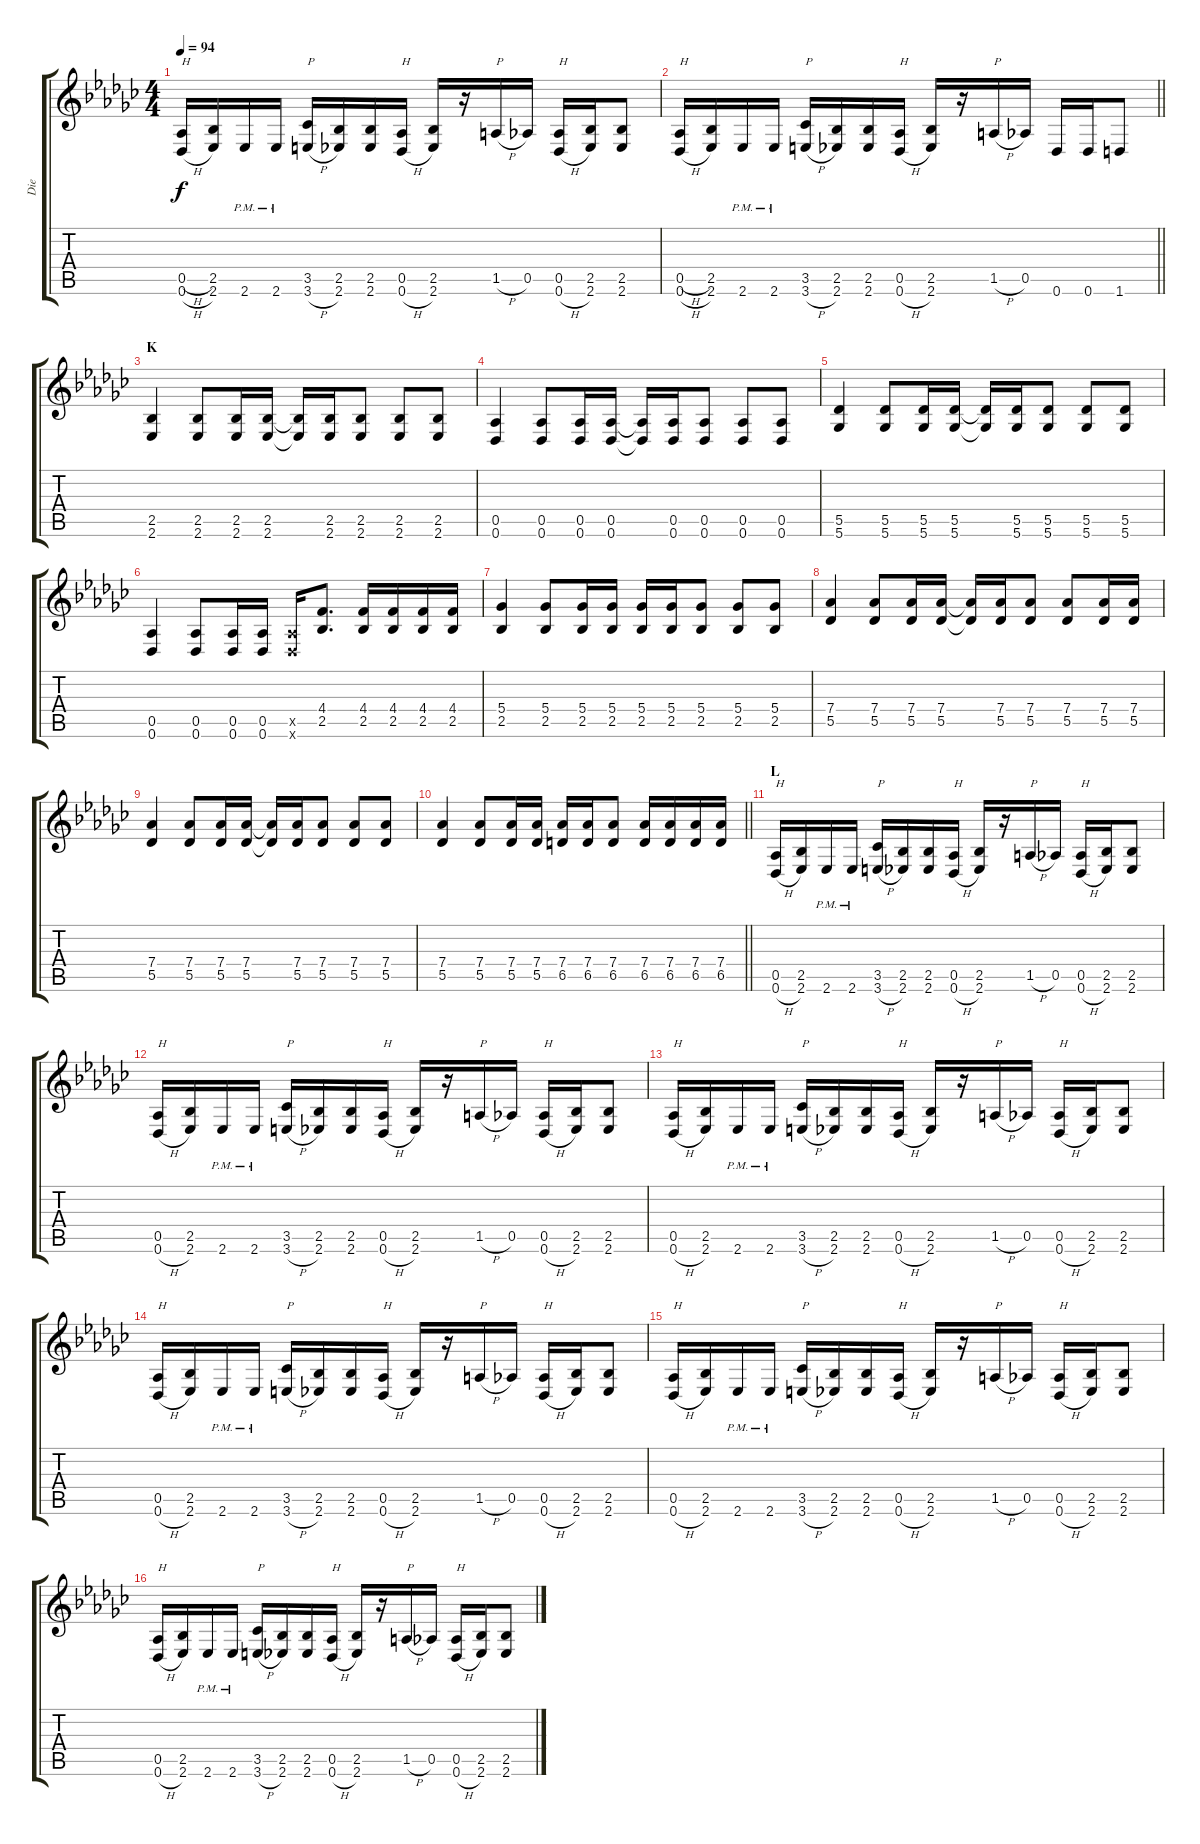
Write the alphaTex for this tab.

\track ("Die" "Die") {instrument distortionguitar}
\staff {score tabs}
\tuning (Eb4 Bb3 Gb3 Db3 Ab2 Db2) {hide}
\ts (4 4)
\tempo 94
\clef g2
\ks ebminor
(0.5{h} 0.6{h}).16{txt "H" dy f} (2.5 2.6).16 2.6{pm}.16 2.6{pm}.16 (3.5 3.6{h}).16{txt "P"} (2.5 2.6).16 (2.5 2.6).16 (0.5 0.6{h}).16{txt "H"} (2.5 2.6).16 r.16 1.5{h}.16{txt "P"} 0.5.16 (0.5 0.6{h}).16{txt "H"} (2.5 2.6).16 (2.5 2.6).8 |
\barLineRight lightlight
(0.5{h} 0.6{h}).16{txt "H"} (2.5 2.6).16 2.6{pm}.16 2.6{pm}.16 (3.5 3.6{h}).16{txt "P"} (2.5 2.6).16 (2.5 2.6).16 (0.5 0.6{h}).16{txt "H"} (2.5 2.6).16 r.16 1.5{h}.16{txt "P"} 0.5.16 0.6.16 0.6.16 1.6.8 |
\section ("" "K")
(2.5 2.6).4 (2.5 2.6).8 (2.5 2.6).16 (2.5 2.6).16 (2.5{t} 2.6{t}).16 (2.5 2.6).16 (2.5 2.6).8 (2.5 2.6).8 (2.5 2.6).8 |
(0.5 0.6).4 (0.5 0.6).8 (0.5 0.6).16 (0.5 0.6).16 (0.5{t} 0.6{t}).16 (0.5 0.6).16 (0.5 0.6).8 (0.5 0.6).8 (0.5 0.6).8 |
(5.5 5.6).4 (5.5 5.6).8 (5.5 5.6).16 (5.5 5.6).16 (5.5{t} 5.6{t}).16 (5.5 5.6).16 (5.5 5.6).8 (5.5 5.6).8 (5.5 5.6).8 |
(0.5 0.6).4 (0.5 0.6).8 (0.5 0.6).16 (0.5 0.6).16 (0.5{x} 0.6{x}).16 (4.4 2.5).8{d} (4.4 2.5).16 (4.4 2.5).16 (4.4 2.5).16 (4.4 2.5).16 |
(5.4 2.5).4 (5.4 2.5).8 (5.4 2.5).16 (5.4 2.5).16 (5.4 2.5).16 (5.4 2.5).16 (5.4 2.5).8 (5.4 2.5).8 (5.4 2.5).8 |
(7.4 5.5).4 (7.4 5.5).8 (7.4 5.5).16 (7.4 5.5).16 (7.4{t} 5.5{t}).16 (7.4 5.5).16 (7.4 5.5).8 (7.4 5.5).8 (7.4 5.5).16 (7.4 5.5).16 |
(7.4 5.5).4 (7.4 5.5).8 (7.4 5.5).16 (7.4 5.5).16 (7.4{t} 5.5{t}).16 (7.4 5.5).16 (7.4 5.5).8 (7.4 5.5).8 (7.4 5.5).8 |
\barLineRight lightlight
(7.4 5.5).4 (7.4 5.5).8 (7.4 5.5).16 (7.4 5.5).16 (7.4 6.5).16 (7.4 6.5).16 (7.4 6.5).8 (7.4 6.5).16 (7.4 6.5).16 (7.4 6.5).16 (7.4 6.5).16 |
\section ("" "L")
(0.5 0.6{h}).16{txt "H"} (2.5 2.6).16 2.6{pm}.16 2.6{pm}.16 (3.5 3.6{h}).16{txt "P"} (2.5 2.6).16 (2.5 2.6).16 (0.5 0.6{h}).16{txt "H"} (2.5 2.6).16 r.16 1.5{h}.16{txt "P"} 0.5.16 (0.5 0.6{h}).16{txt "H"} (2.5 2.6).16 (2.5 2.6).8 |
(0.5 0.6{h}).16{txt "H"} (2.5 2.6).16 2.6{pm}.16 2.6{pm}.16 (3.5 3.6{h}).16{txt "P"} (2.5 2.6).16 (2.5 2.6).16 (0.5 0.6{h}).16{txt "H"} (2.5 2.6).16 r.16 1.5{h}.16{txt "P"} 0.5.16 (0.5 0.6{h}).16{txt "H"} (2.5 2.6).16 (2.5 2.6).8 |
(0.5 0.6{h}).16{txt "H"} (2.5 2.6).16 2.6{pm}.16 2.6{pm}.16 (3.5 3.6{h}).16{txt "P"} (2.5 2.6).16 (2.5 2.6).16 (0.5 0.6{h}).16{txt "H"} (2.5 2.6).16 r.16 1.5{h}.16{txt "P"} 0.5.16 (0.5 0.6{h}).16{txt "H"} (2.5 2.6).16 (2.5 2.6).8 |
(0.5 0.6{h}).16{txt "H"} (2.5 2.6).16 2.6{pm}.16 2.6{pm}.16 (3.5 3.6{h}).16{txt "P"} (2.5 2.6).16 (2.5 2.6).16 (0.5 0.6{h}).16{txt "H"} (2.5 2.6).16 r.16 1.5{h}.16{txt "P"} 0.5.16 (0.5 0.6{h}).16{txt "H"} (2.5 2.6).16 (2.5 2.6).8 |
(0.5 0.6{h}).16{txt "H"} (2.5 2.6).16 2.6{pm}.16 2.6{pm}.16 (3.5 3.6{h}).16{txt "P"} (2.5 2.6).16 (2.5 2.6).16 (0.5 0.6{h}).16{txt "H"} (2.5 2.6).16 r.16 1.5{h}.16{txt "P"} 0.5.16 (0.5 0.6{h}).16{txt "H"} (2.5 2.6).16 (2.5 2.6).8 |
(0.5 0.6{h}).16{txt "H"} (2.5 2.6).16 2.6{pm}.16 2.6{pm}.16 (3.5 3.6{h}).16{txt "P"} (2.5 2.6).16 (2.5 2.6).16 (0.5 0.6{h}).16{txt "H"} (2.5 2.6).16 r.16 1.5{h}.16{txt "P"} 0.5.16 (0.5 0.6{h}).16{txt "H"} (2.5 2.6).16 (2.5 2.6).8
